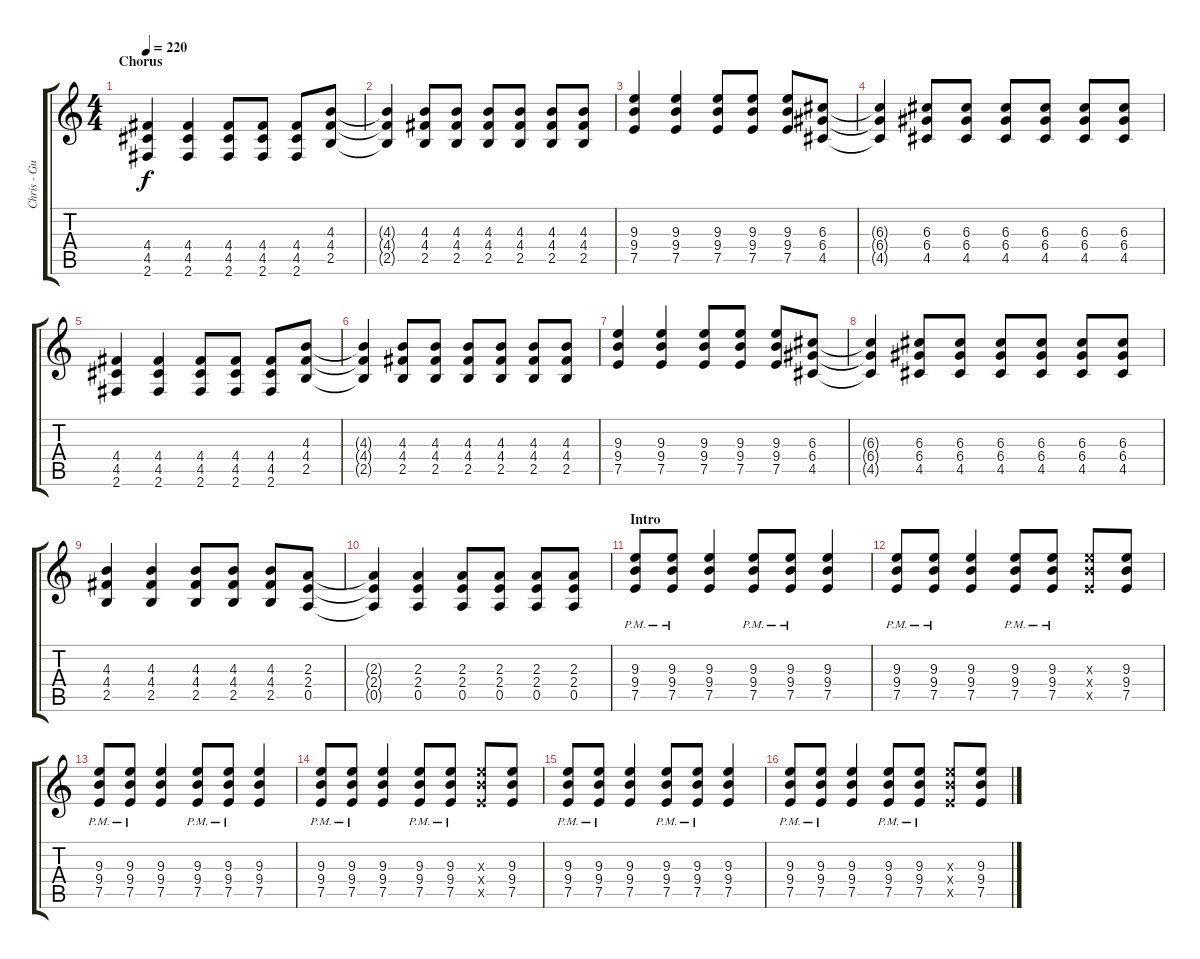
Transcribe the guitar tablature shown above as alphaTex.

\track ("Chris - Guitar" "Chris - Gu") {instrument distortionguitar}
\staff {score tabs}
\tuning (E4 B3 G3 D3 A2 E2) {hide}
\ts (4 4)
\section ("" "Chorus")
\tempo 220
\clef g2
\ks c
(4.4 4.5 2.6).4{dy f} (4.4 4.5 2.6).4 (4.4 4.5 2.6).8 (4.4 4.5 2.6).8 (4.4 4.5 2.6).8 (4.3 4.4 2.5).8 |
(4.3{t} 4.4{t} 2.5{t}).4 (4.3 4.4 2.5).8 (4.3 4.4 2.5).8 (4.3 4.4 2.5).8 (4.3 4.4 2.5).8 (4.3 4.4 2.5).8 (4.3 4.4 2.5).8 |
(9.3 9.4 7.5).4 (9.3 9.4 7.5).4 (9.3 9.4 7.5).8 (9.3 9.4 7.5).8 (9.3 9.4 7.5).8 (6.3 6.4 4.5).8 |
(6.3{t} 6.4{t} 4.5{t}).4 (6.3 6.4 4.5).8 (6.3 6.4 4.5).8 (6.3 6.4 4.5).8 (6.3 6.4 4.5).8 (6.3 6.4 4.5).8 (6.3 6.4 4.5).8 |
(4.4 4.5 2.6).4 (4.4 4.5 2.6).4 (4.4 4.5 2.6).8 (4.4 4.5 2.6).8 (4.4 4.5 2.6).8 (4.3 4.4 2.5).8 |
(4.3{t} 4.4{t} 2.5{t}).4 (4.3 4.4 2.5).8 (4.3 4.4 2.5).8 (4.3 4.4 2.5).8 (4.3 4.4 2.5).8 (4.3 4.4 2.5).8 (4.3 4.4 2.5).8 |
(9.3 9.4 7.5).4 (9.3 9.4 7.5).4 (9.3 9.4 7.5).8 (9.3 9.4 7.5).8 (9.3 9.4 7.5).8 (6.3 6.4 4.5).8 |
(6.3{t} 6.4{t} 4.5{t}).4 (6.3 6.4 4.5).8 (6.3 6.4 4.5).8 (6.3 6.4 4.5).8 (6.3 6.4 4.5).8 (6.3 6.4 4.5).8 (6.3 6.4 4.5).8 |
(4.3 4.4 2.5).4 (4.3 4.4 2.5).4 (4.3 4.4 2.5).8 (4.3 4.4 2.5).8 (4.3 4.4 2.5).8 (2.3 2.4 0.5).8 |
(2.3{t} 2.4{t} 0.5{t}).4 (2.3 2.4 0.5).4 (2.3 2.4 0.5).8 (2.3 2.4 0.5).8 (2.3 2.4 0.5).8 (2.3 2.4 0.5).8 |
\section ("" "Intro")
(9.3{pm} 9.4{pm} 7.5{pm}).8 (9.3{pm} 9.4{pm} 7.5{pm}).8 (9.3 9.4 7.5).4 (9.3{pm} 9.4{pm} 7.5{pm}).8 (9.3{pm} 9.4{pm} 7.5{pm}).8 (9.3 9.4 7.5).4 |
(9.3{pm} 9.4{pm} 7.5{pm}).8 (9.3{pm} 9.4{pm} 7.5{pm}).8 (9.3 9.4 7.5).4 (9.3{pm} 9.4{pm} 7.5{pm}).8 (9.3{pm} 9.4{pm} 7.5{pm}).8 (9.3{x} 9.4{x} 7.5{x}).8 (9.3 9.4 7.5).8 |
(9.3{pm} 9.4{pm} 7.5{pm}).8 (9.3{pm} 9.4{pm} 7.5{pm}).8 (9.3 9.4 7.5).4 (9.3{pm} 9.4{pm} 7.5{pm}).8 (9.3{pm} 9.4{pm} 7.5{pm}).8 (9.3 9.4 7.5).4 |
(9.3{pm} 9.4{pm} 7.5{pm}).8 (9.3{pm} 9.4{pm} 7.5{pm}).8 (9.3 9.4 7.5).4 (9.3{pm} 9.4{pm} 7.5{pm}).8 (9.3{pm} 9.4{pm} 7.5{pm}).8 (9.3{x} 9.4{x} 7.5{x}).8 (9.3 9.4 7.5).8 |
(9.3{pm} 9.4{pm} 7.5{pm}).8 (9.3{pm} 9.4{pm} 7.5{pm}).8 (9.3 9.4 7.5).4 (9.3{pm} 9.4{pm} 7.5{pm}).8 (9.3{pm} 9.4{pm} 7.5{pm}).8 (9.3 9.4 7.5).4 |
(9.3{pm} 9.4{pm} 7.5{pm}).8 (9.3{pm} 9.4{pm} 7.5{pm}).8 (9.3 9.4 7.5).4 (9.3{pm} 9.4{pm} 7.5{pm}).8 (9.3{pm} 9.4{pm} 7.5{pm}).8 (9.3{x} 9.4{x} 7.5{x}).8 (9.3 9.4 7.5).8
